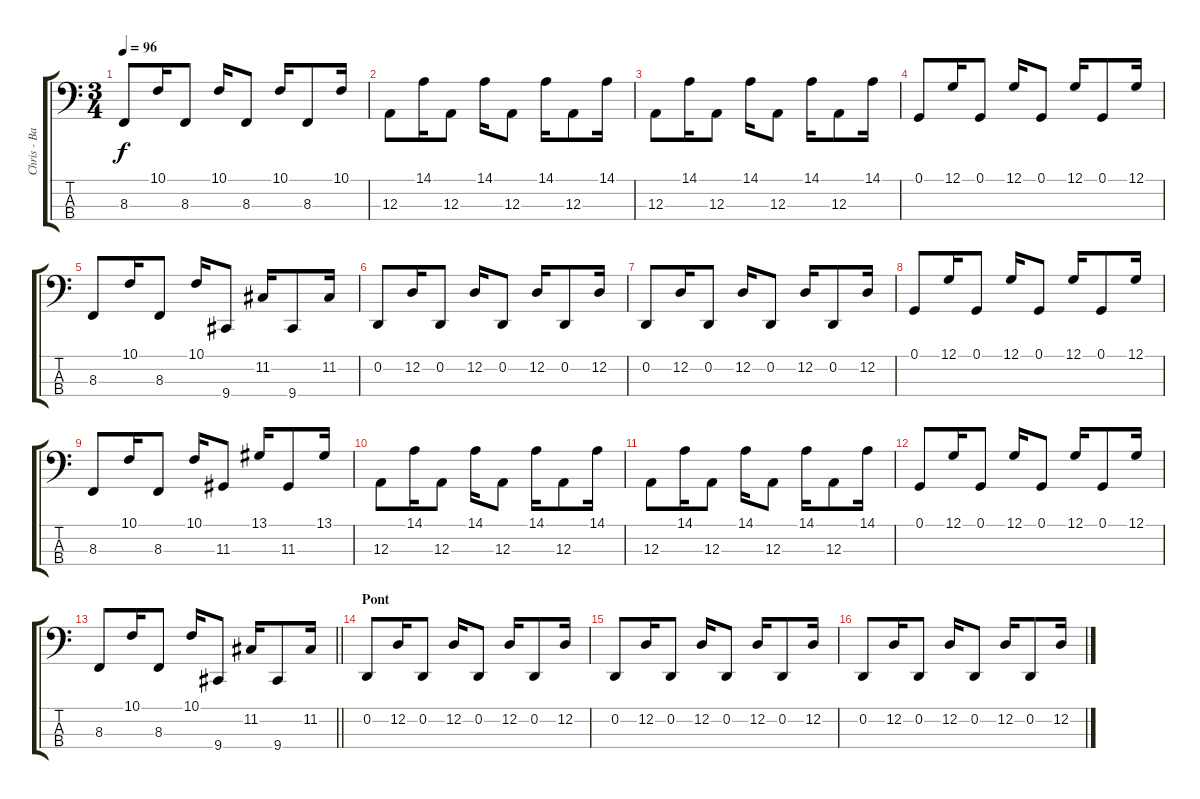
\track ("Chris - Bass" "Chris - Ba") {instrument lead2sawtooth}
\staff {score tabs}
\tuning (G2 D2 A1 E1) {hide}
\ts (3 4)
\tempo 96
\clef f4
\ks c
8.3.8{dy f} 10.1.16 8.3.8 10.1.16 8.3.8 10.1.16 8.3.8 10.1.16 |
12.3.8 14.1.16 12.3.8 14.1.16 12.3.8 14.1.16 12.3.8 14.1.16 |
12.3.8 14.1.16 12.3.8 14.1.16 12.3.8 14.1.16 12.3.8 14.1.16 |
0.1.8 12.1.16 0.1.8 12.1.16 0.1.8 12.1.16 0.1.8 12.1.16 |
8.3.8 10.1.16 8.3.8 10.1.16 9.4.8 11.2.16 9.4.8 11.2.16 |
0.2.8 12.2.16 0.2.8 12.2.16 0.2.8 12.2.16 0.2.8 12.2.16 |
0.2.8 12.2.16 0.2.8 12.2.16 0.2.8 12.2.16 0.2.8 12.2.16 |
0.1.8 12.1.16 0.1.8 12.1.16 0.1.8 12.1.16 0.1.8 12.1.16 |
8.3.8 10.1.16 8.3.8 10.1.16 11.3.8 13.1.16 11.3.8 13.1.16 |
12.3.8 14.1.16 12.3.8 14.1.16 12.3.8 14.1.16 12.3.8 14.1.16 |
12.3.8 14.1.16 12.3.8 14.1.16 12.3.8 14.1.16 12.3.8 14.1.16 |
0.1.8 12.1.16 0.1.8 12.1.16 0.1.8 12.1.16 0.1.8 12.1.16 |
\barLineRight lightlight
8.3.8 10.1.16 8.3.8 10.1.16 9.4.8 11.2.16 9.4.8 11.2.16 |
\section ("" "Pont")
0.2.8 12.2.16 0.2.8 12.2.16 0.2.8 12.2.16 0.2.8 12.2.16 |
0.2.8 12.2.16 0.2.8 12.2.16 0.2.8 12.2.16 0.2.8 12.2.16 |
0.2.8 12.2.16 0.2.8 12.2.16 0.2.8 12.2.16 0.2.8 12.2.16
